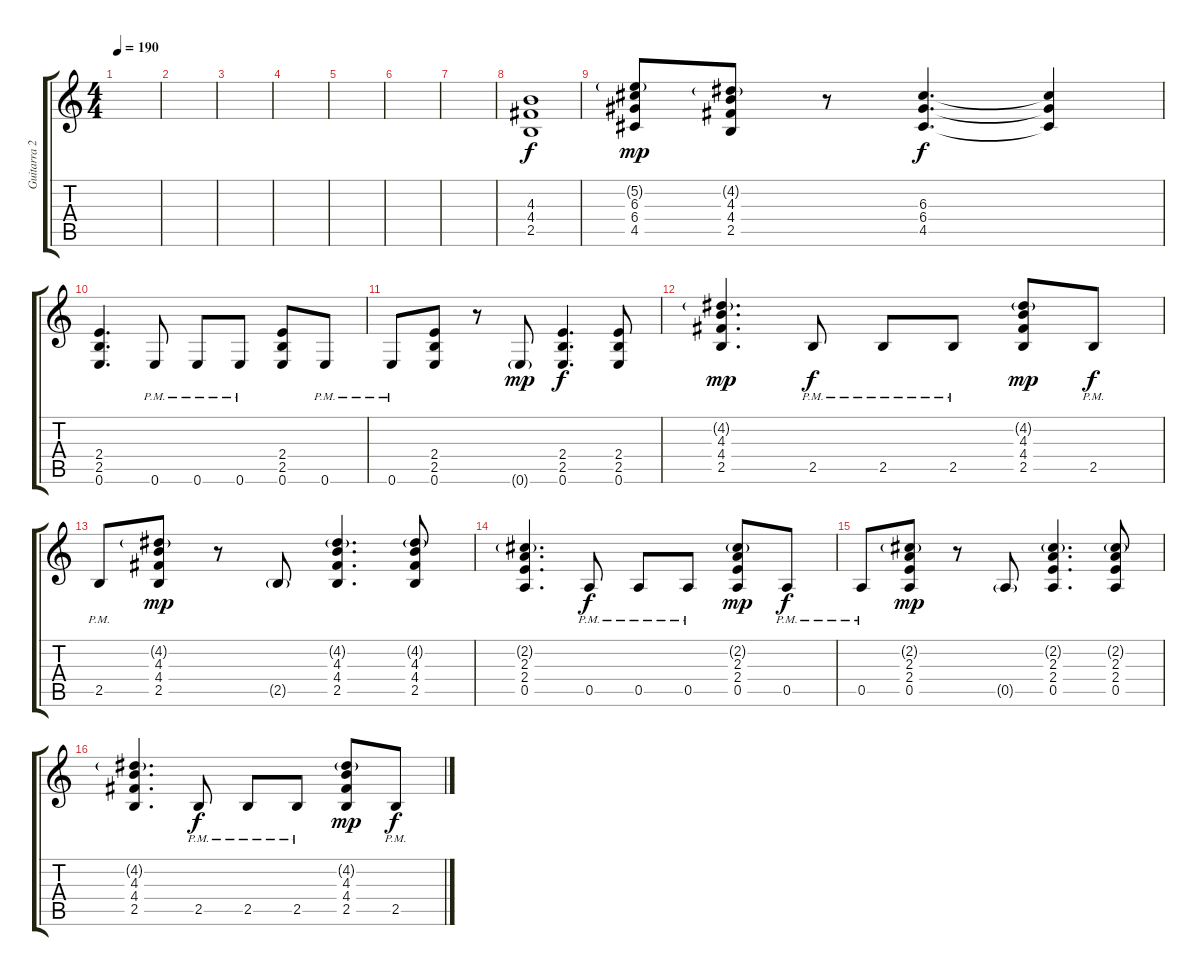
\track ("Guitarra 2" "Guitarra 2") {instrument overdrivenguitar}
\staff {score tabs}
\tuning (E4 B3 G3 D3 A2 E2) {hide}
\ts (4 4)
\tempo 190
\clef g2
\ks c
|
|
|
|
|
|
|
(4.3 4.4 2.5).1 |
(5.2{g} 6.3 6.4 4.5).8{dy mp} (4.2{g} 4.3 4.4 2.5).8 r.8 (6.3 6.4 4.5).4{d dy f} (6.3{t} 6.4{t} 4.5{t}).4 |
(2.4 2.5 0.6).4{d} 0.6{pm}.8 0.6{pm}.8 0.6{pm}.8 (2.4 2.5 0.6).8 0.6{pm}.8 |
0.6{pm}.8 (2.4 2.5 0.6).8 r.8 0.6{g}.8{dy mp} (2.4 2.5 0.6).4{d dy f} (2.4 2.5 0.6).8 |
(4.2{g} 4.3 4.4 2.5).4{d dy mp} 2.5{pm}.8{dy f} 2.5{pm}.8 2.5{pm}.8 (4.2{g} 4.3 4.4 2.5).8{dy mp} 2.5{pm}.8{dy f} |
2.5{pm}.8 (4.2{g} 4.3 4.4 2.5).8{dy mp} r.8 2.5{g}.8 (4.2{g} 4.3 4.4 2.5).4{d} (4.2{g} 4.3 4.4 2.5).8 |
(2.2{g} 2.3 2.4 0.5).4{d} 0.5{pm}.8{dy f} 0.5{pm}.8 0.5{pm}.8 (2.2{g} 2.3 2.4 0.5).8{dy mp} 0.5{pm}.8{dy f} |
0.5{pm}.8 (2.2{g} 2.3 2.4 0.5).8{dy mp} r.8 0.5{g}.8 (2.2{g} 2.3 2.4 0.5).4{d} (2.2{g} 2.3 2.4 0.5).8 |
(4.2{g} 4.3 4.4 2.5).4{d} 2.5{pm}.8{dy f} 2.5{pm}.8 2.5{pm}.8 (4.2{g} 4.3 4.4 2.5).8{dy mp} 2.5{pm}.8{dy f}
